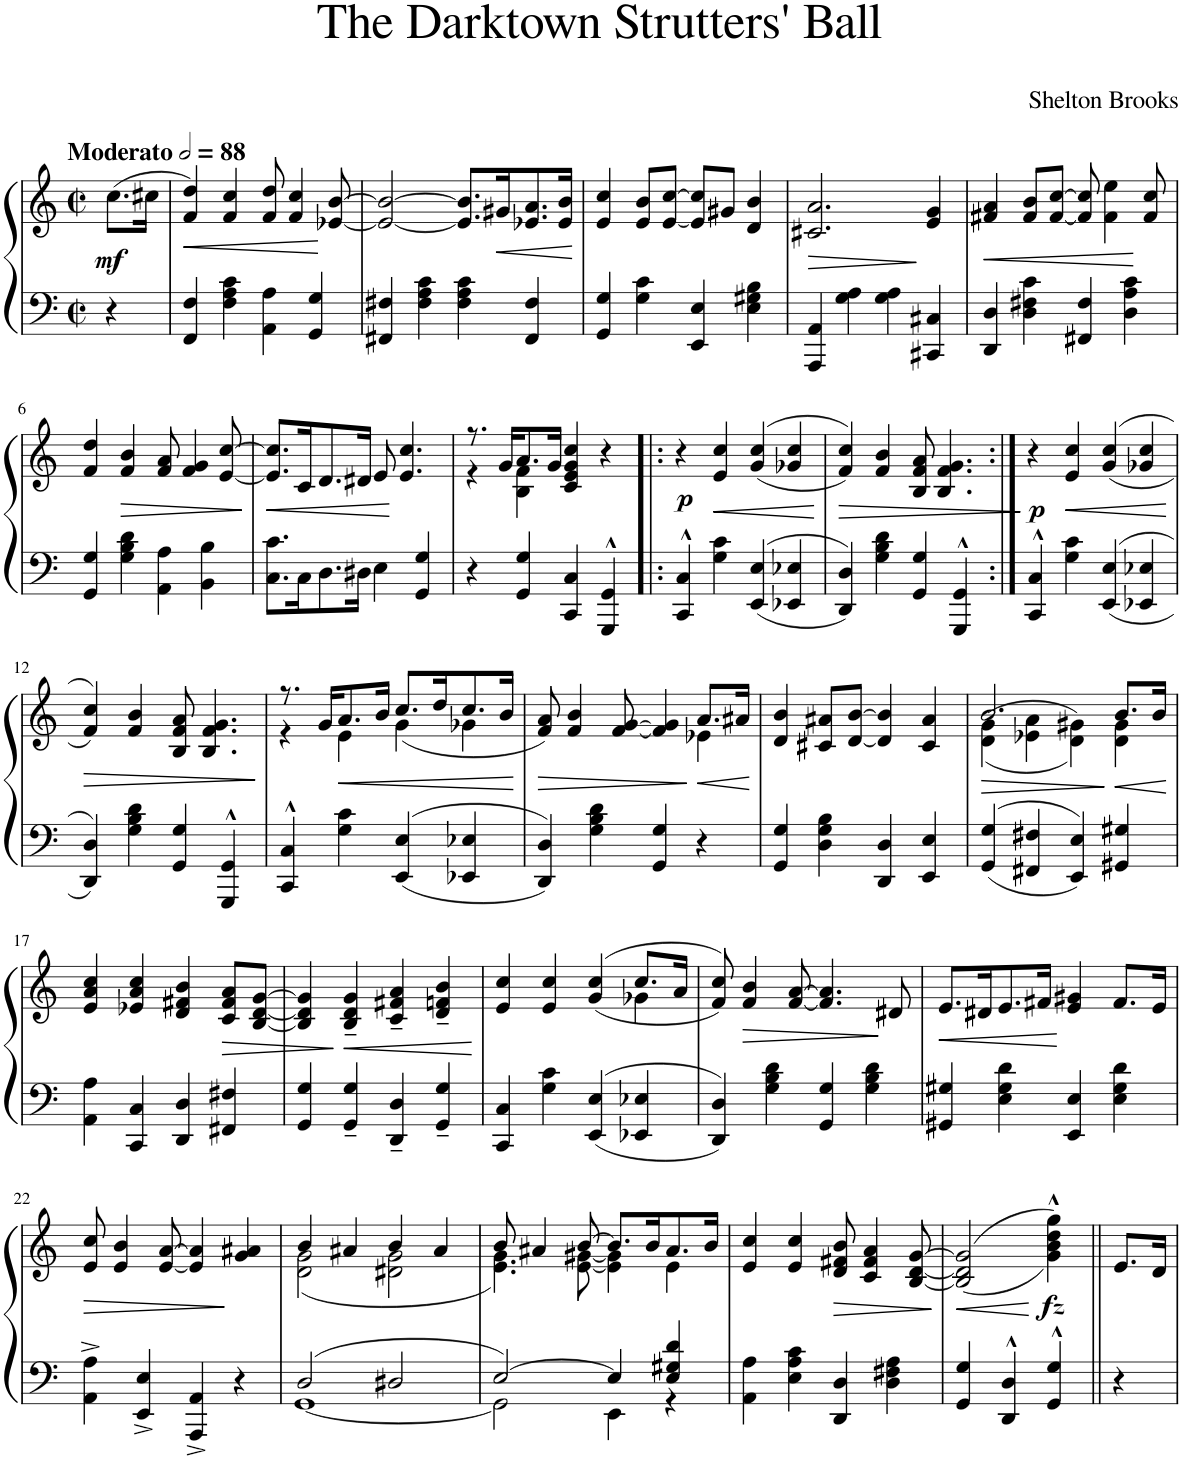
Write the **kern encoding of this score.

**kern	**kern	**dynam
*part1	*part1	*part1
*staff2	*staff1	*staff1/2
*I"Piano	*	*
*I'Pno.	*	*
*clefF4	*clefG2	*
*k[]	*k[]	*
*M2/2	*M2/2	*
*met(c|)	*met(c|)	*
*MM176	*MM176	*
=	=	=
!	!LO:TX:a:B:t=Moderato	!
!	!	!LO:DY:b
4r	(8.cc\L	mf
.	16cc#X\Jk	.
=1	=1	=1
!	!	!LO:HP:b
4FF/ 4F/	4f/ 4dd/)	<
4F\ 4A\ 4c\	4f/ 4cc/	.
4AA\ 4A\	8f/ 8dd/	.
.	4f/ 4cc/	.
4GG/ 4G/	.	.
.	[8e-X/ [8b/	[
=2	=2	=2
4FF#X/ 4F#X/	2e-/_ 2b/_	.
4F#\ 4A\ 4c\	.	.
4F#\ 4A\ 4c\	8.e-/] 8.b/]L	.
!	!	!LO:HP:b
.	16g#X/K	<
4FF#/ 4F#/	8.e-X/ 8.a/	.
.	16e-/ 16b/Jk	.
.	.	[
=3	=3	=3
4GG/ 4G/	4e/ 4cc/	.
4G\ 4c\	8e/ 8b/L	.
.	[8e/ [8cc/J	.
4EE/ 4E/	8e/] 8cc/]L	.
.	8g#X/J	.
4E\ 4G#X\ 4B\	4d/ 4b/	.
=4	=4	=4
!	!	!LO:HP:b
4AAA/ 4AA/	2.c#X/ 2.a/	>
4G\ 4A\	.	.
4G\ 4A\	.	.
4CC#X/ 4C#X/	4e/ 4g/	]
=5	=5	=5
!	!	!LO:HP:b
4DD/ 4D/	4f#X/ 4a/	<
4D\ 4F#X\ 4c\	8f#/ 8b/L	.
.	[8f#/ [8cc/J	.
4FF#X/ 4F#/	8f#/] 8cc/]	.
.	4f#\ 4ee\	.
4D\ 4A\ 4c\	.	.
.	8f#/ 8cc/	[
!!LO:LB:g=z
=6	=6	=6
4GG/ 4G/	4f/ 4dd/	.
!	!	!LO:HP:b
4G\ 4B\ 4d\	4f/ 4b/	>
4AA\ 4A\	8f/ 8a/	.
.	4f/ 4g/	.
4BB\ 4B\	.	.
.	[8e/ [8cc/	.
.	.	]
=7	=7	=7
!	!	!LO:HP:b
8.C\ 8.c\L	8.e/] 8.cc/]L	<
16C\K	16c/K	.
8.D\	8.d/	.
16D#X\Jk	16d#X/Jk	.
4E\	8e/	.
.	4.e/ 4.cc/	[
4GG/ 4G/	.	.
=8	=8	=8
*	*^	*
4r	8.r	4r	.
.	16g/KL	.	.
4GG/ 4G/	8.a/	4B\ 4f\	.
.	16g/Jk	.	.
4CC/ 4C/	4c/ 4e/ 4g/ 4cc/	2ryy	.
4GGG/^^ 4GG/^^	4r	.	.
*	*v	*v	*
=9!|:	=9!|:	=9!|:
!	!	!LO:DY:b
4CC/^^ 4C/^^	4r	p
!	!	!LO:HP:b
4G\ 4c\	4e/ 4cc/	<
4EE/ 4E/	(>(4g/ 4cc/	.
4EE-X/ 4E-X/	4g-X/ 4cc/	.
.	.	[
=10	=10	=10
!	!	!LO:HP:b
4DD/ 4D/	4f/ 4cc/))	>
4G\ 4B\ 4d\	4f/ 4b/	.
4GG/ 4G/	8B/ 8f/ 8a/	.
.	4.B/ 4.f/ 4.g/	.
4GGG/^^ 4GG/^^	.	.
.	.	]
=11:|!	=11:|!	=11:|!
!	!	!LO:DY:b
4CC/^^ 4C/^^	4r	p
!	!	!LO:HP:b
4G\ 4c\	4e/ 4cc/	<
4EE/ 4E/	(>(4g/ 4cc/	.
4EE-X/ 4E-X/	4g-X/ 4cc/	.
.	.	[
!!LO:LB:g=z
=12	=12	=12
!	!	!LO:HP:b
4DD/ 4D/	4f/ 4cc/))	>
4G\ 4B\ 4d\	4f/ 4b/	.
4GG/ 4G/	8B/ 8f/ 8a/	.
.	4.B/ 4.f/ 4.g/	.
4GGG/^^ 4GG/^^	.	.
.	.	]
=13	=13	=13
*	*^	*
4CC/^^ 4C/^^	8.r	4r	.
.	16g/KL	.	.
!	!	!	!LO:HP:b
4G\ 4c\	8.a/	4e\	<
.	16b/Jk	.	.
4EE/ 4E/	8.cc/L	(4g\	.
.	16dd/K	.	.
4EE-X/ 4E-X/	8.cc/	4g-X\	.
.	16b/Jk	.	.
*	*v	*v	*
.	.	[
=14	=14	=14
!	!	!LO:HP:b
*	*^	*
4DD/ 4D/	8f/ 8a/	8f)	>
.	4f/ 4b/	8ryy	.
*	*v	*v	*
4G\ 4B\ 4d\	.	.
.	[<8f/ [8g/	.
4GG/ 4G/	4f/] 4g/]	.
!	!	!LO:HP:n=1:b
*	*^	*
4r	8.a/L	4e-X\	] <
.	16a#X/Jk	.	.
*	*v	*v	*
.	.	[
=15	=15	=15
4GG/ 4G/	4d/ 4b/	.
4D\ 4G\ 4B\	8c#X/ 8a#X/L	.
.	[8d/ [8b/J	.
4DD/ 4D/	4d/] 4b/]	.
4EE/ 4E/	4c#/ 4a#/	.
=16	=16	=16
!	!	!LO:HP:b
*	*^	*
4GG/ 4G/	2.b/	(>(4d\ 4g\	>
4FF#X/ 4F#X/	.	4e-X\ 4a\	.
4EE/ 4E/	.	4d\ 4g#X\))	.
!	!	!	!LO:HP:n=1:b
4GG#X/ 4G#X/	8.b/L	4d\ 4g#\	] <
.	16b/Jk	.	.
*	*v	*v	*
.	.	[
!!LO:LB:g=z
=17	=17	=17
4AA\ 4A\	4e/ 4a/ 4cc/	.
4CC/ 4C/	4e-X/ 4a/ 4cc/	.
4DD/ 4D/	4d/ 4f#X/ 4b/	.
!	!	!LO:HP:b
4FF#X/ 4F#X/	8c/ 8f#/ 8a/L	>
.	[8B/ [8d/ [8g/J	.
=18	=18	=18
4GG/ 4G/	4B/] 4d/] 4g/]	.
!	!	!LO:HP:n=1:b
4GG/~ 4G/~	4B/~ 4d/~ 4g/~	] <
4DD/~ 4D/~	4c/~ 4f#X/~ 4a/~	.
4GG/~ 4G/~	4d/~ 4fn/~ 4b/~	.
.	.	[
=19	=19	=19
*	*^	*
4CC/ 4C/	4e/ 4cc/	2.ryy	.
4G\ 4c\	4e/ 4cc/	.	.
4EE/ 4E/	(<(4g/ 4cc/	.	.
4EE-X/ 4E-X/	8.cc/L	4g-X\	.
.	16a/Jk	.	.
*	*v	*v	*
=20	=20	=20
4DD/ 4D/	8f/ 8cc/))	.
!	!	!LO:HP:b
.	4f/ 4b/	>
4G\ 4B\ 4d\	.	.
.	[8f/ [8a/	.
4GG/ 4G/	4.f/] 4.a/]	.
4G\ 4B\ 4d\	.	.
.	8d#X/	]
=21	=21	=21
!	!	!LO:HP:b
4GG#X/ 4G#X/	8.e/L	<
.	16d#X/K	.
4E\ 4G#\ 4d\	8.e/	.
.	16f#X/Jk	.
4EE/ 4E/	4e/ 4g#X/	[
4E\ 4G#\ 4d\	8.f#/L	.
.	16e/Jk	.
!!LO:LB:g=z
=22	=22	=22
!	!	!LO:HP:b
4AA\^ 4A\^	8e/ 8cc/	>
.	4e/ 4b/	.
4EE/^ 4E/^	.	.
.	[8e/ [8a/	.
4AAA/^ 4AA/^	4e/] 4a/]	.
4r	4g/ 4a#X/	]
=23	=23	=23
*^	*^	*
2D/	[1GG	4b/	(2d\ 2g\	.
.	.	4a#X/	.	.
2D#X/	.	4b/	2d#X\ 2g\	.
.	.	4a#/	.	.
=24	=24	=24	=24	=24
[2E/	2GG\]	8b/	4.e\ 4.g\)	.
.	.	4a#X/	.	.
.	.	[8b/	[8e\ [8g#X\	.
4E/]	4EE\	8.b/L]	4e\] 4g#\]	.
.	.	16b/K	.	.
4E/ 4G#X/ 4d/	4r	8.a#/	4e\	.
.	.	16b/Jk	.	.
*v	*v	*	*	*
*	*v	*v	*
=25	=25	=25
4AA\ 4A\	4e/ 4cc/	.
4E\ 4A\ 4c\	4e/ 4cc/	.
!	!	!LO:HP:b
4DD/ 4D/	8d/ 8f#X/ 8b/	>
.	4c/ 4f#/ 4a/	.
4D\ 4F#X\ 4A\	.	.
.	[8B/ [8d/ [8g/	.
.	.	]
=26	=26	=26
!	!	!LO:HP:b
4GG/ 4G/	(<(2B/] 2d/] 2g/]	<
4DD/^^ 4D/^^	.	.
!	!	!LO:DY:n=1:b
4GG/^^ 4G/^^	4g\^^ 4b\^^ 4dd\^^ 4gg\^^))	[ fz
=27||	=27||	=27||
4r	8.e/L	.
.	16d/Jk	.
=	=	=
*-	*-	*-
